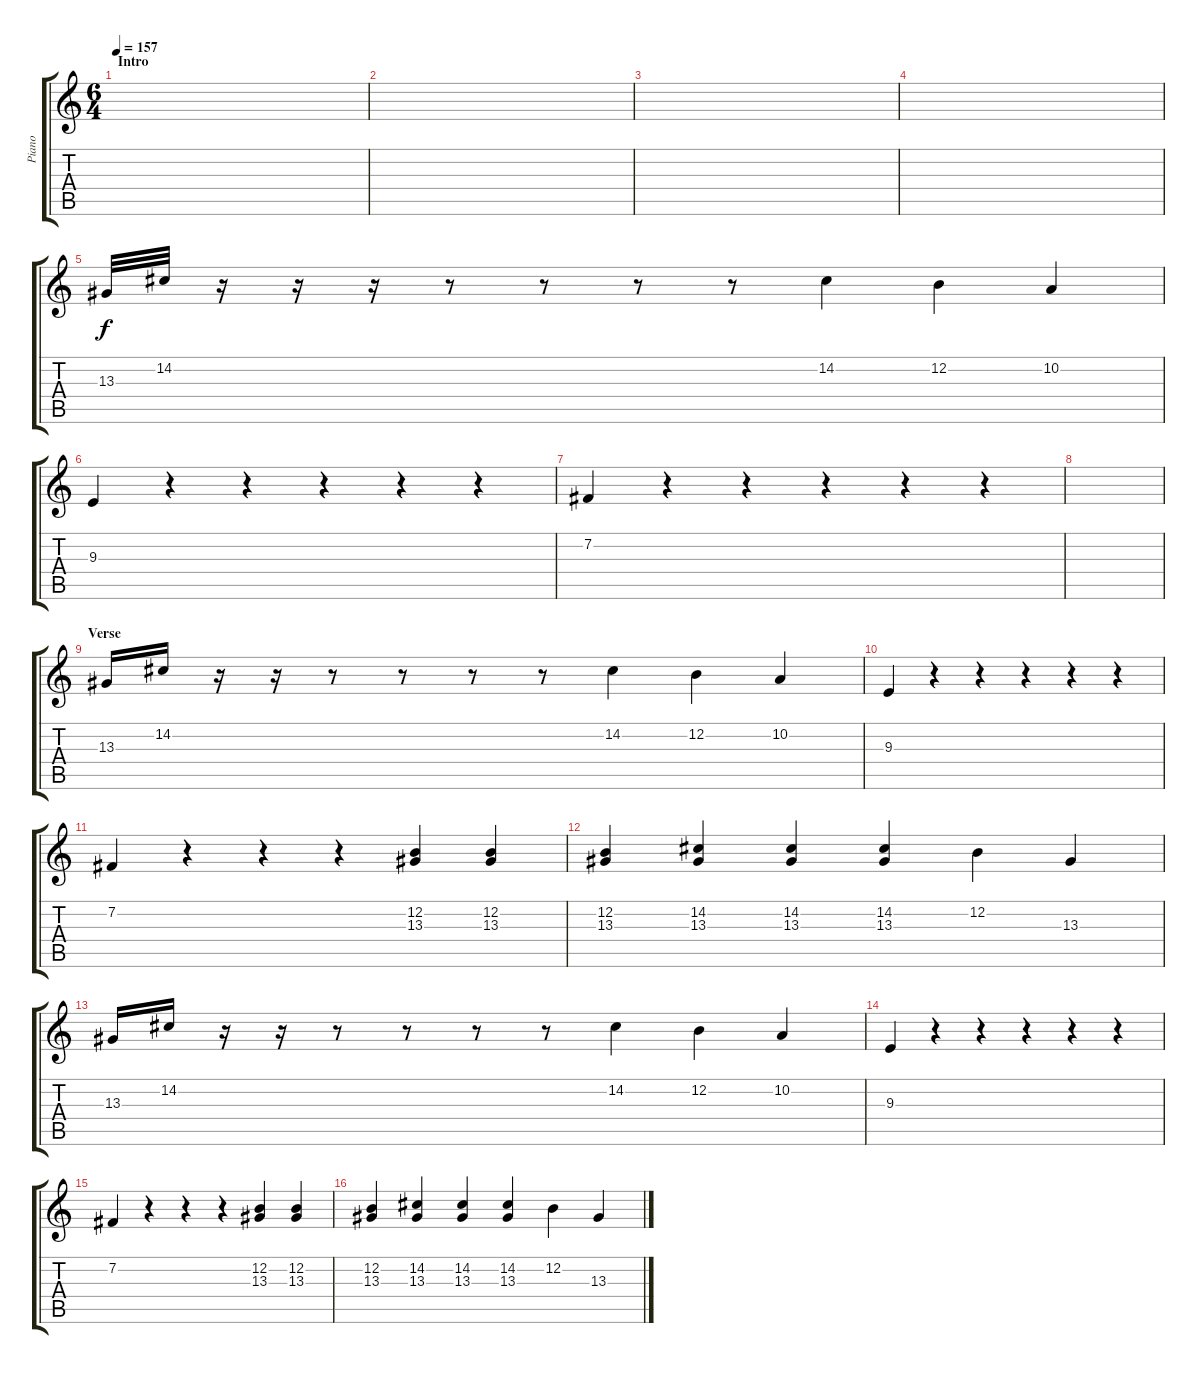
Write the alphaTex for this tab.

\track ("Piano" "Piano") {instrument acousticgrandpiano}
\staff {score tabs}
\tuning (E4 B3 G3 D3 A2 E2) {hide}
\ts (6 4)
\section ("" "Intro")
\tempo 157
\clef g2
\ks c
|
|
|
|
13.3.32 14.2.32 r.16 r.16 r.16 r.8 r.8 r.8 r.8 14.2.4 12.2.4 10.2.4 |
9.3.4 r.4 r.4 r.4 r.4 r.4 |
7.2.4 r.4 r.4 r.4 r.4 r.4 |
|
\section ("" "Verse")
13.3.16 14.2.16 r.16 r.16 r.8 r.8 r.8 r.8 14.2.4 12.2.4 10.2.4 |
9.3.4 r.4 r.4 r.4 r.4 r.4 |
7.2.4 r.4 r.4 r.4 (12.2 13.3).4 (12.2 13.3).4 |
(12.2 13.3).4 (14.2 13.3).4 (14.2 13.3).4 (14.2 13.3).4 12.2.4 13.3.4 |
13.3.16 14.2.16 r.16 r.16 r.8 r.8 r.8 r.8 14.2.4 12.2.4 10.2.4 |
9.3.4 r.4 r.4 r.4 r.4 r.4 |
7.2.4 r.4 r.4 r.4 (12.2 13.3).4 (12.2 13.3).4 |
(12.2 13.3).4 (14.2 13.3).4 (14.2 13.3).4 (14.2 13.3).4 12.2.4 13.3.4
